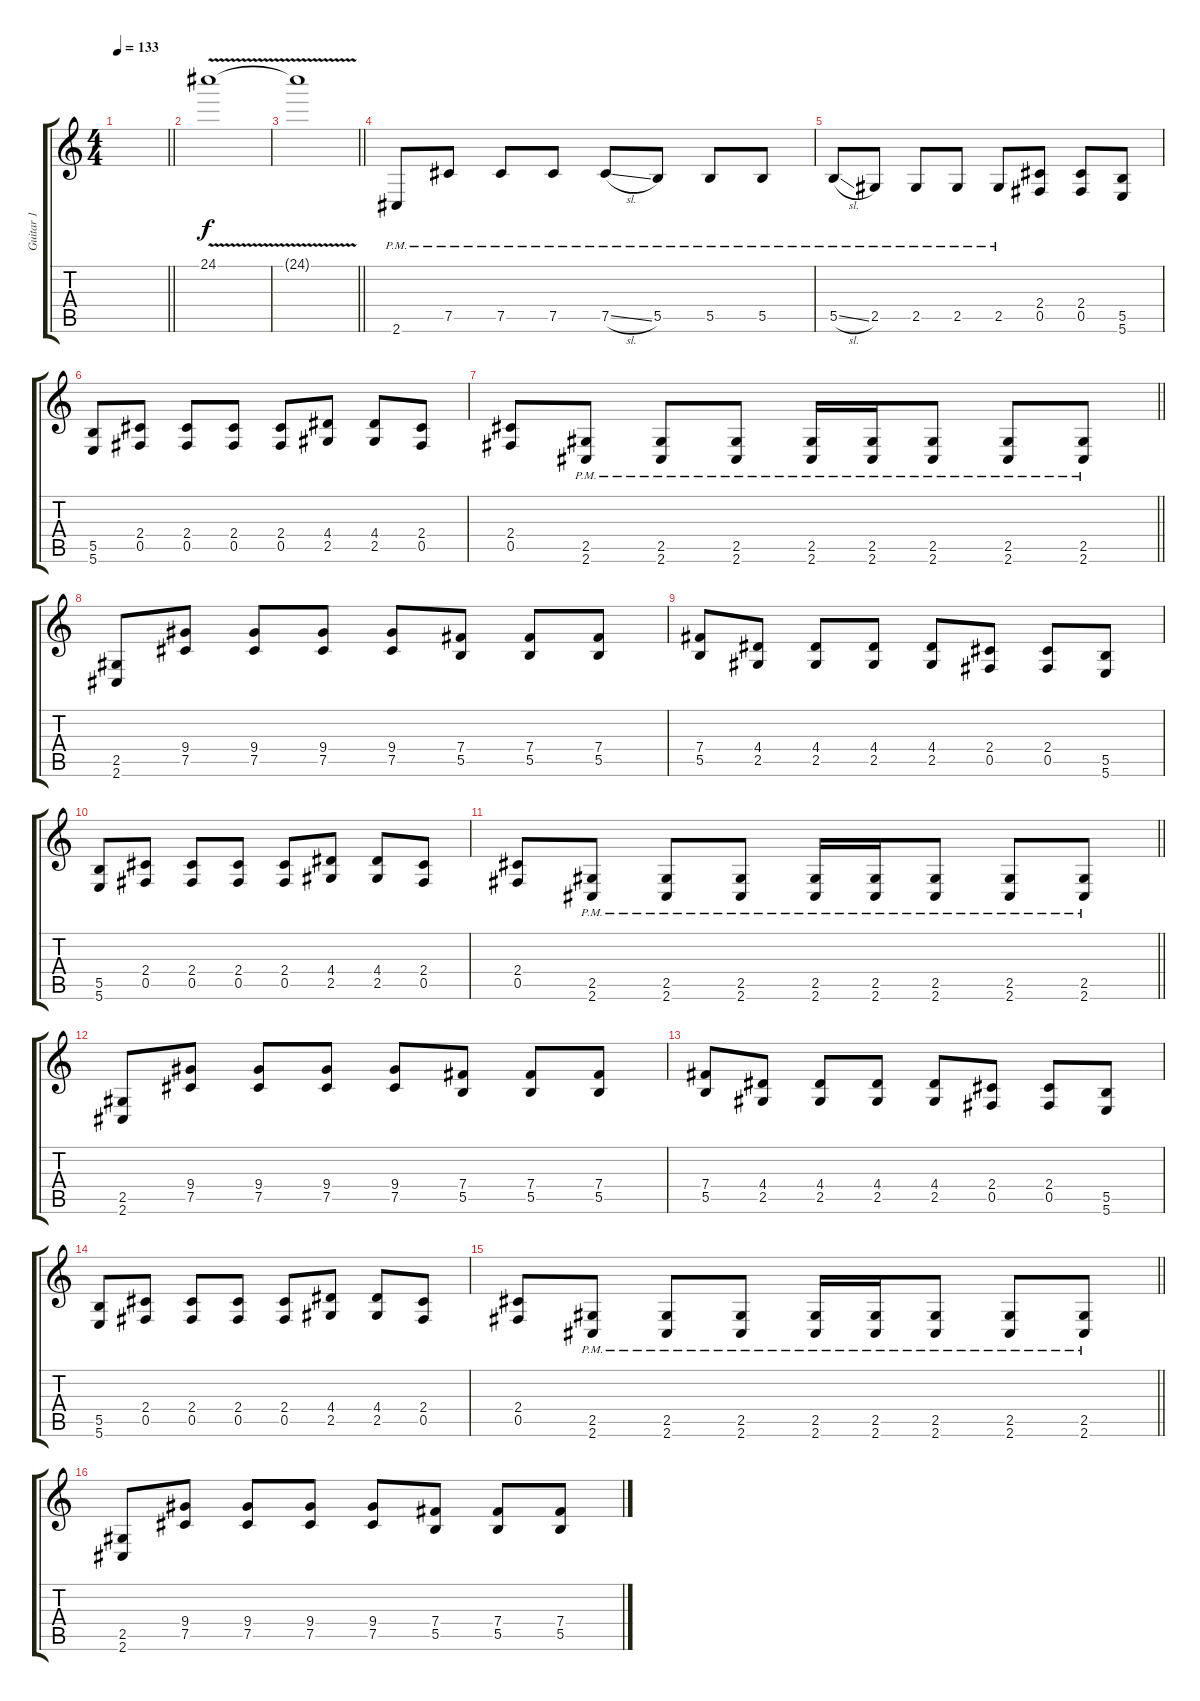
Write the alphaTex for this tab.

\track ("Guitar 1" "Guitar 1") {instrument distortionguitar}
\staff {score tabs}
\tuning (Db4 Ab3 E3 B2 Gb2 B1) {hide}
\ts (4 4)
\tempo 133
\clef g2
\barLineRight lightlight
\ks c
|
24.1{v}.1 |
\barLineRight lightlight
24.1{t}.1 |
\section ("" "")
2.6{pm}.8 7.5{pm}.8 7.5{pm}.8 7.5{pm}.8 7.5{sl pm}.8 5.5{pm}.8 5.5{pm}.8 5.5{pm}.8 |
5.5{sl pm}.8 2.5{pm}.8 2.5{pm}.8 2.5{pm}.8 2.5{pm}.8 (2.4 0.5).8 (2.4 0.5).8 (5.5 5.6).8 |
(5.5 5.6).8 (2.4 0.5).8 (2.4 0.5).8 (2.4 0.5).8 (2.4 0.5).8 (4.4 2.5).8 (4.4 2.5).8 (2.4 0.5).8 |
\barLineRight lightlight
(2.4 0.5).8 (2.5{pm} 2.6{pm}).8 (2.5{pm} 2.6{pm}).8 (2.5{pm} 2.6{pm}).8 (2.5{pm} 2.6{pm}).16 (2.5{pm} 2.6{pm}).16 (2.5{pm} 2.6{pm}).8 (2.5{pm} 2.6{pm}).8 (2.5{pm} 2.6{pm}).8 |
(2.5 2.6).8 (9.4 7.5).8 (9.4 7.5).8 (9.4 7.5).8 (9.4 7.5).8 (7.4 5.5).8 (7.4 5.5).8 (7.4 5.5).8 |
(7.4 5.5).8 (4.4 2.5).8 (4.4 2.5).8 (4.4 2.5).8 (4.4 2.5).8 (2.4 0.5).8 (2.4 0.5).8 (5.5 5.6).8 |
(5.5 5.6).8 (2.4 0.5).8 (2.4 0.5).8 (2.4 0.5).8 (2.4 0.5).8 (4.4 2.5).8 (4.4 2.5).8 (2.4 0.5).8 |
\barLineRight lightlight
(2.4 0.5).8 (2.5{pm} 2.6{pm}).8 (2.5{pm} 2.6{pm}).8 (2.5{pm} 2.6{pm}).8 (2.5{pm} 2.6{pm}).16 (2.5{pm} 2.6{pm}).16 (2.5{pm} 2.6{pm}).8 (2.5{pm} 2.6{pm}).8 (2.5{pm} 2.6{pm}).8 |
(2.5 2.6).8 (9.4 7.5).8 (9.4 7.5).8 (9.4 7.5).8 (9.4 7.5).8 (7.4 5.5).8 (7.4 5.5).8 (7.4 5.5).8 |
(7.4 5.5).8 (4.4 2.5).8 (4.4 2.5).8 (4.4 2.5).8 (4.4 2.5).8 (2.4 0.5).8 (2.4 0.5).8 (5.5 5.6).8 |
(5.5 5.6).8 (2.4 0.5).8 (2.4 0.5).8 (2.4 0.5).8 (2.4 0.5).8 (4.4 2.5).8 (4.4 2.5).8 (2.4 0.5).8 |
\barLineRight lightlight
(2.4 0.5).8 (2.5{pm} 2.6{pm}).8 (2.5{pm} 2.6{pm}).8 (2.5{pm} 2.6{pm}).8 (2.5{pm} 2.6{pm}).16 (2.5{pm} 2.6{pm}).16 (2.5{pm} 2.6{pm}).8 (2.5{pm} 2.6{pm}).8 (2.5{pm} 2.6{pm}).8 |
(2.5 2.6).8 (9.4 7.5).8 (9.4 7.5).8 (9.4 7.5).8 (9.4 7.5).8 (7.4 5.5).8 (7.4 5.5).8 (7.4 5.5).8
